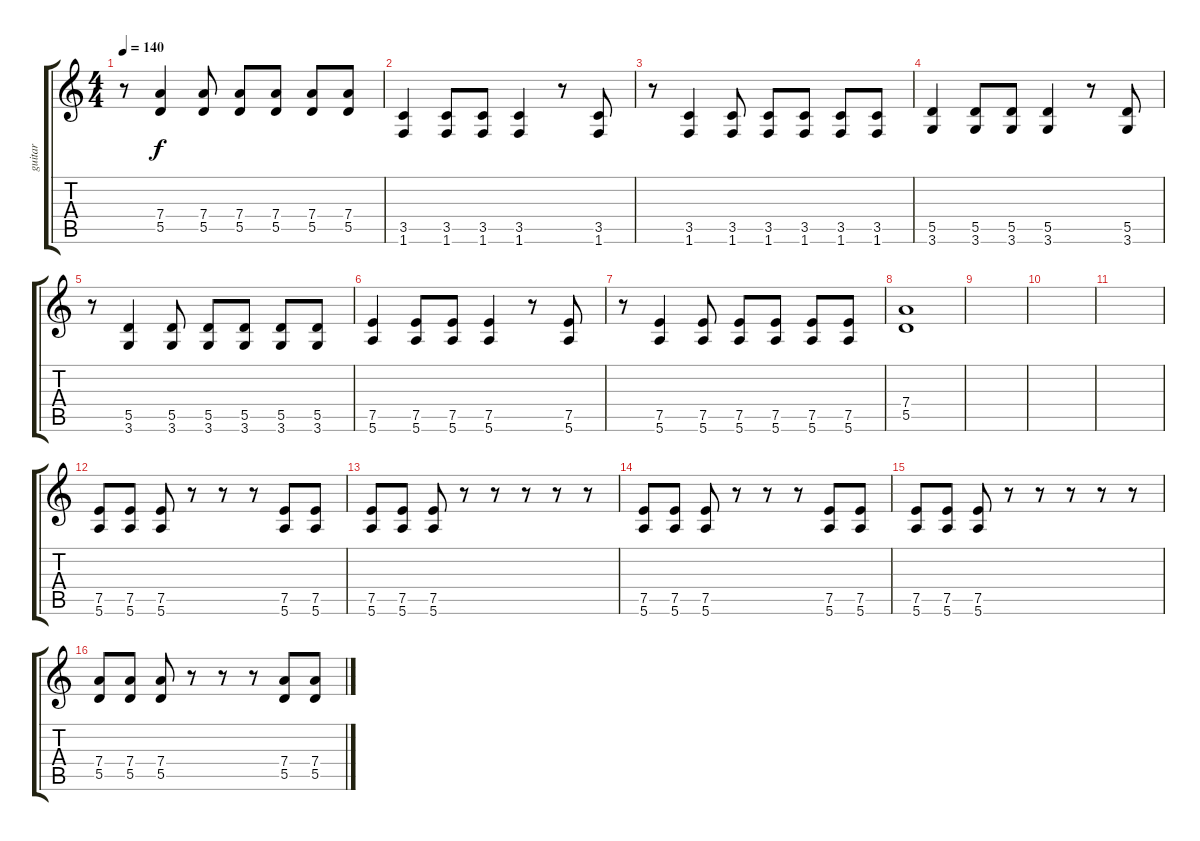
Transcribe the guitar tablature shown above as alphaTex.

\track ("guitar" "guitar") {instrument overdrivenguitar}
\staff {score tabs}
\tuning (E4 B3 G3 D3 A2 E2) {hide}
\ts (4 4)
\tempo 140
\clef g2
\ks c
r.8{dy f} (7.4 5.5).4 (7.4 5.5).8 (7.4 5.5).8 (7.4 5.5).8 (7.4 5.5).8 (7.4 5.5).8 |
(3.5 1.6).4 (3.5 1.6).8 (3.5 1.6).8 (3.5 1.6).4 r.8 (3.5 1.6).8 |
r.8 (3.5 1.6).4 (3.5 1.6).8 (3.5 1.6).8 (3.5 1.6).8 (3.5 1.6).8 (3.5 1.6).8 |
(5.5 3.6).4 (5.5 3.6).8 (5.5 3.6).8 (5.5 3.6).4 r.8 (5.5 3.6).8 |
r.8 (5.5 3.6).4 (5.5 3.6).8 (5.5 3.6).8 (5.5 3.6).8 (5.5 3.6).8 (5.5 3.6).8 |
(7.5 5.6).4 (7.5 5.6).8 (7.5 5.6).8 (7.5 5.6).4 r.8 (7.5 5.6).8 |
r.8 (7.5 5.6).4 (7.5 5.6).8 (7.5 5.6).8 (7.5 5.6).8 (7.5 5.6).8 (7.5 5.6).8 |
(7.4 5.5).1 |
|
|
|
(7.5 5.6).8 (7.5 5.6).8 (7.5 5.6).8 r.8 r.8 r.8 (7.5 5.6).8 (7.5 5.6).8 |
(7.5 5.6).8 (7.5 5.6).8 (7.5 5.6).8 r.8 r.8 r.8 r.8 r.8 |
(7.5 5.6).8 (7.5 5.6).8 (7.5 5.6).8 r.8 r.8 r.8 (7.5 5.6).8 (7.5 5.6).8 |
(7.5 5.6).8 (7.5 5.6).8 (7.5 5.6).8 r.8 r.8 r.8 r.8 r.8 |
(7.4 5.5).8 (7.4 5.5).8 (7.4 5.5).8 r.8 r.8 r.8 (7.4 5.5).8 (7.4 5.5).8
